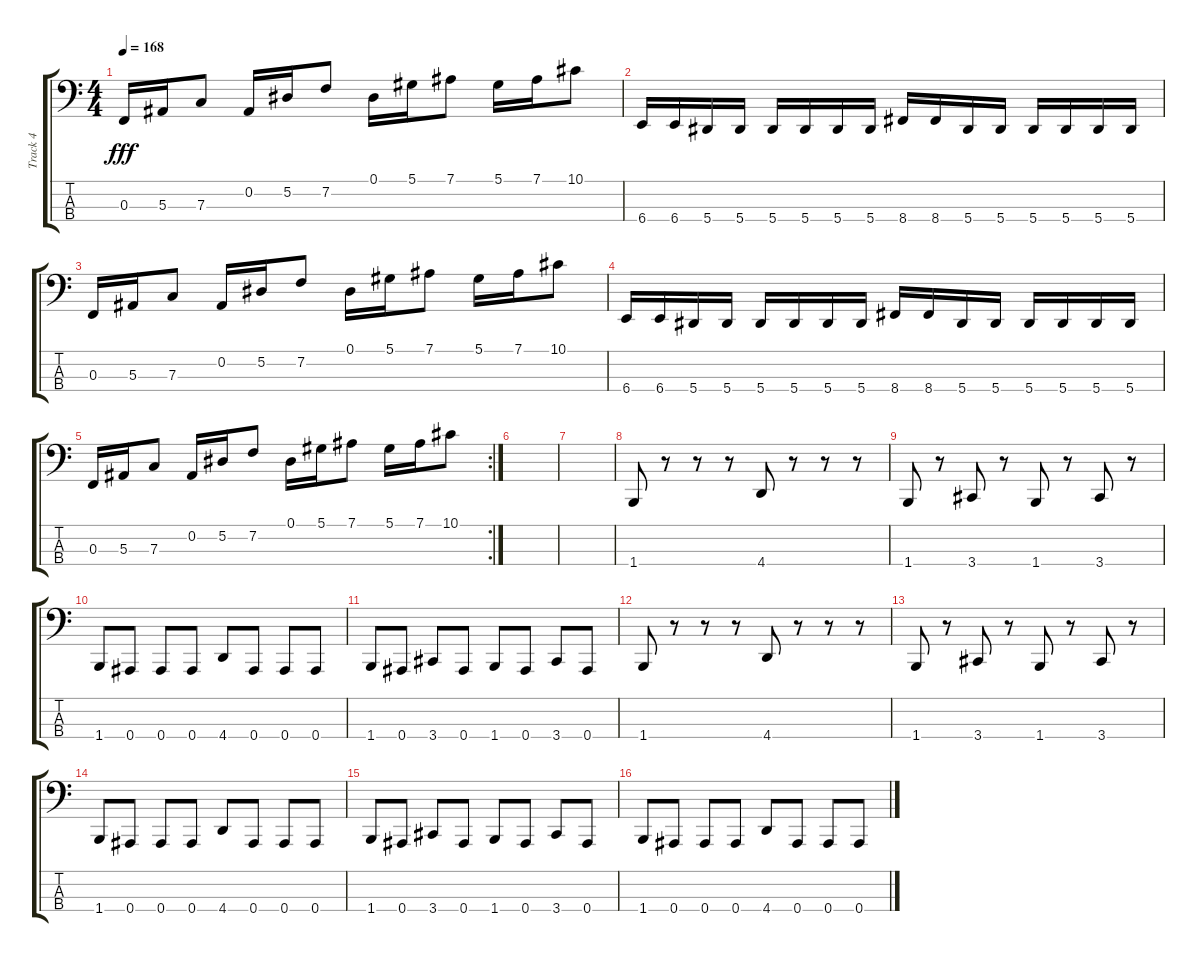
\track ("Track 4" "Track 4") {instrument slapbass2}
\staff {score tabs}
\tuning (Eb2 Bb1 F1 Bb0) {hide}
\ts (4 4)
\tempo 168
\clef f4
\ks c
0.3.16{dy fff} 5.3.16 7.3.8 0.2.16 5.2.16 7.2.8 0.1.16 5.1.16 7.1.8 5.1.16 7.1.16 10.1.8 |
6.4.16 6.4.16 5.4.16 5.4.16 5.4.16 5.4.16 5.4.16 5.4.16 8.4.16 8.4.16 5.4.16 5.4.16 5.4.16 5.4.16 5.4.16 5.4.16 |
0.3.16 5.3.16 7.3.8 0.2.16 5.2.16 7.2.8 0.1.16 5.1.16 7.1.8 5.1.16 7.1.16 10.1.8 |
6.4.16 6.4.16 5.4.16 5.4.16 5.4.16 5.4.16 5.4.16 5.4.16 8.4.16 8.4.16 5.4.16 5.4.16 5.4.16 5.4.16 5.4.16 5.4.16 |
\rc 2
0.3.16 5.3.16 7.3.8 0.2.16 5.2.16 7.2.8 0.1.16 5.1.16 7.1.8 5.1.16 7.1.16 10.1.8 |
|
|
1.4.8 r.8 r.8 r.8 4.4.8 r.8 r.8 r.8 |
1.4.8 r.8 3.4.8 r.8 1.4.8 r.8 3.4.8 r.8 |
1.4.8 0.4.8 0.4.8 0.4.8 4.4.8 0.4.8 0.4.8 0.4.8 |
1.4.8 0.4.8 3.4.8 0.4.8 1.4.8 0.4.8 3.4.8 0.4.8 |
1.4.8 r.8 r.8 r.8 4.4.8 r.8 r.8 r.8 |
1.4.8 r.8 3.4.8 r.8 1.4.8 r.8 3.4.8 r.8 |
1.4.8 0.4.8 0.4.8 0.4.8 4.4.8 0.4.8 0.4.8 0.4.8 |
1.4.8 0.4.8 3.4.8 0.4.8 1.4.8 0.4.8 3.4.8 0.4.8 |
1.4.8 0.4.8 0.4.8 0.4.8 4.4.8 0.4.8 0.4.8 0.4.8
